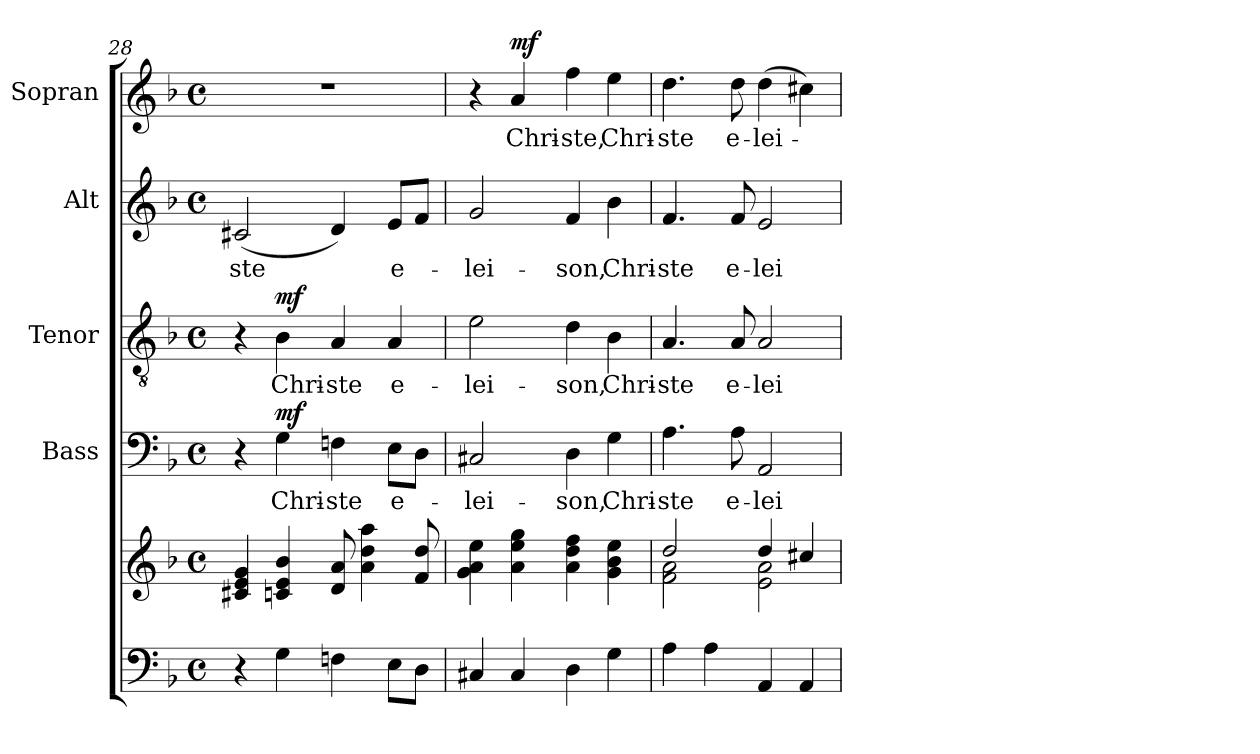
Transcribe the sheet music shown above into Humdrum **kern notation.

**kern	**kern	**kern	**text	**dynam	**kern	**text	**dynam	**kern	**text	**kern	**text	**dynam
*part5	*part5	*part4	*part4	*part4	*part3	*part3	*part3	*part2	*part2	*part1	*part1	*part1
*staff6	*staff5	*staff4	*staff4	*staff4	*staff3	*staff3	*staff3	*staff2	*staff2	*staff1	*staff1	*staff1
*	*	*I"Bass	*	*	*I"Tenor	*	*	*I"Alt	*	*I"Sopran	*	*
*	*	*I'B.	*	*	*I'T.	*	*	*I'A.	*	*I'S.	*	*
!!LO:LB:g=z
*clefF4	*clefG2	*clefF4	*	*	*clefGv2	*	*	*clefG2	*	*clefG2	*	*
*k[b-]	*k[b-]	*k[b-]	*	*	*k[b-]	*	*	*k[b-]	*	*k[b-]	*	*
*F:	*F:	*F:	*	*	*F:	*	*	*F:	*	*F:	*	*
*M4/4	*M4/4	*M4/4	*	*	*M4/4	*	*	*M4/4	*	*M4/4	*	*
*met(c)	*met(c)	*met(c)	*	*	*met(c)	*	*	*met(c)	*	*met(c)	*	*
=28	=28	=28	=28	=28	=28	=28	=28	=28	=28	=28	=28	=28
!	!	!	!	!	!	!	!	!	!LO:LY:b	!	!	!
4r	4c#X/ 4e/ 4g/	4r	.	.	4r	.	.	(<2c#X/	-ste	1r	.	.
!	!	!	!LO:LY:b	!LO:DY:a	!	!LO:LY:b	!LO:DY:a	!	!	!	!	!
4G\	4cn/ 4e/ 4b-/	4G\	Chri-	mf	4B-\	Chri-	mf	.	.	.	.	.
!	!	!	!LO:LY:b	!	!	!LO:LY:b	!	!	!	!	!	!
4Fn\	8d/ 8a/	4Fn\	-ste	.	4A/	-ste	.	4d/)	.	.	.	.
.	4a\ 4dd\ 4aa\	.	.	.	.	.	.	.	.	.	.	.
!	!	!	!LO:LY:b	!	!	!LO:LY:b	!	!	!LO:LY:b	!	!	!
8E\L	.	8E\L	e-	.	4A/	e-	.	8e/L	e-	.	.	.
8D\J	8f/ 8dd/	8D\J	.	.	.	.	.	8f/J	.	.	.	.
=29	=29	=29	=29	=29	=29	=29	=29	=29	=29	=29	=29	=29
!	!	!	!LO:LY:b	!	!	!LO:LY:b	!	!	!LO:LY:b	!	!	!
4C#X/	4g\ 4a\ 4ee\	2C#X/	-lei-	.	2e\	-lei-	.	2g/	-lei-	4r	.	.
!	!	!	!	!	!	!	!	!	!	!	!LO:LY:b	!LO:DY:a
4C#/	4a\ 4ee\ 4gg\	.	.	.	.	.	.	.	.	4a/	Chri-	mf
!	!	!	!LO:LY:b	!	!	!LO:LY:b	!	!	!LO:LY:b	!	!LO:LY:b	!
4D\	4a\ 4dd\ 4ff\	4D\	-son,	.	4d\	-son,	.	4f/	-son,	4ff\	-ste,	.
!	!	!	!LO:LY:b	!	!	!LO:LY:b	!	!	!LO:LY:b	!	!LO:LY:b	!
4G\	4g\ 4b-\ 4ee\	4G\	Chri-	.	4B-\	Chri-	.	4b-\	Chri-	4ee\	Chri-	.
=30	=30	=30	=30	=30	=30	=30	=30	=30	=30	=30	=30	=30
*	*^	*	*	*	*	*	*	*	*	*	*	*
!	!	!	!	!LO:LY:b	!	!	!LO:LY:b	!	!	!LO:LY:b	!	!LO:LY:b	!
4A\	2dd/	2f\ 2a\	4.A\	-ste	.	4.A/	-ste	.	4.f/	-ste	4.dd\	-ste	.
4A\	.	.	.	.	.	.	.	.	.	.	.	.	.
!	!	!	!	!LO:LY:b	!	!	!LO:LY:b	!	!	!LO:LY:b	!	!LO:LY:b	!
.	.	.	8A\	e-	.	8A/	e-	.	8f/	e-	8dd\	e-	.
!	!	!	!	!LO:LY:b	!	!	!LO:LY:b	!	!	!LO:LY:b	!	!LO:LY:b	!
4AA/	4dd/	2e\ 2a\	2AA/	-lei-	.	2A/	-lei-	.	2e/	-lei-	(>4dd\	-lei-	.
4AA/	4cc#X/	.	.	.	.	.	.	.	.	.	4cc#X\)	.	.
*	*v	*v	*	*	*	*	*	*	*	*	*	*	*
=	=	=	=	=	=	=	=	=	=	=	=	=
*-	*-	*-	*-	*-	*-	*-	*-	*-	*-	*-	*-	*-
